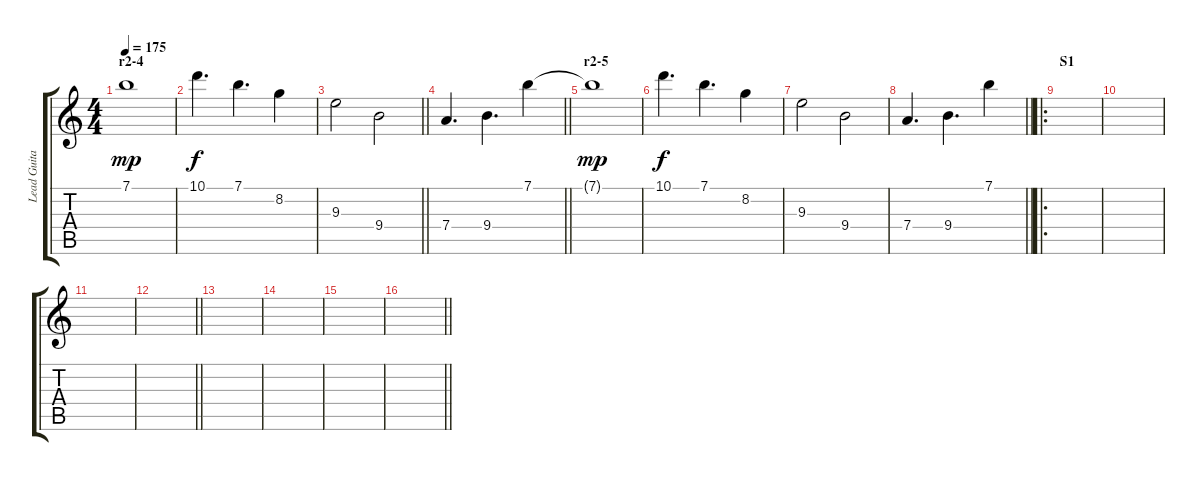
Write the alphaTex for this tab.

\track ("Lead Guitar 2" "Lead Guita") {instrument distortionguitar}
\staff {score tabs}
\tuning (E4 B3 G3 D3 A2 E2) {hide}
\ts (4 4)
\section ("" "r2-4")
\tempo 175
\clef g2
\ks c
7.1{t}.1{dy mp} |
10.1.4{d dy f} 7.1.4{d} 8.2.4 |
\barLineRight lightlight
9.3.2 9.4.2 |
\section ("" "")
\barLineRight lightlight
7.4.4{d} 9.4.4{d} 7.1.4 |
\section ("" "r2-5")
7.1{t}.1{dy mp} |
10.1.4{d dy f} 7.1.4{d} 8.2.4 |
9.3.2 9.4.2 |
\barLineRight lightlight
7.4.4{d} 9.4.4{d} 7.1.4 |
\ro
\section ("" "S1")
|
|
|
\barLineRight lightlight
|
|
|
|
\barLineRight lightlight
